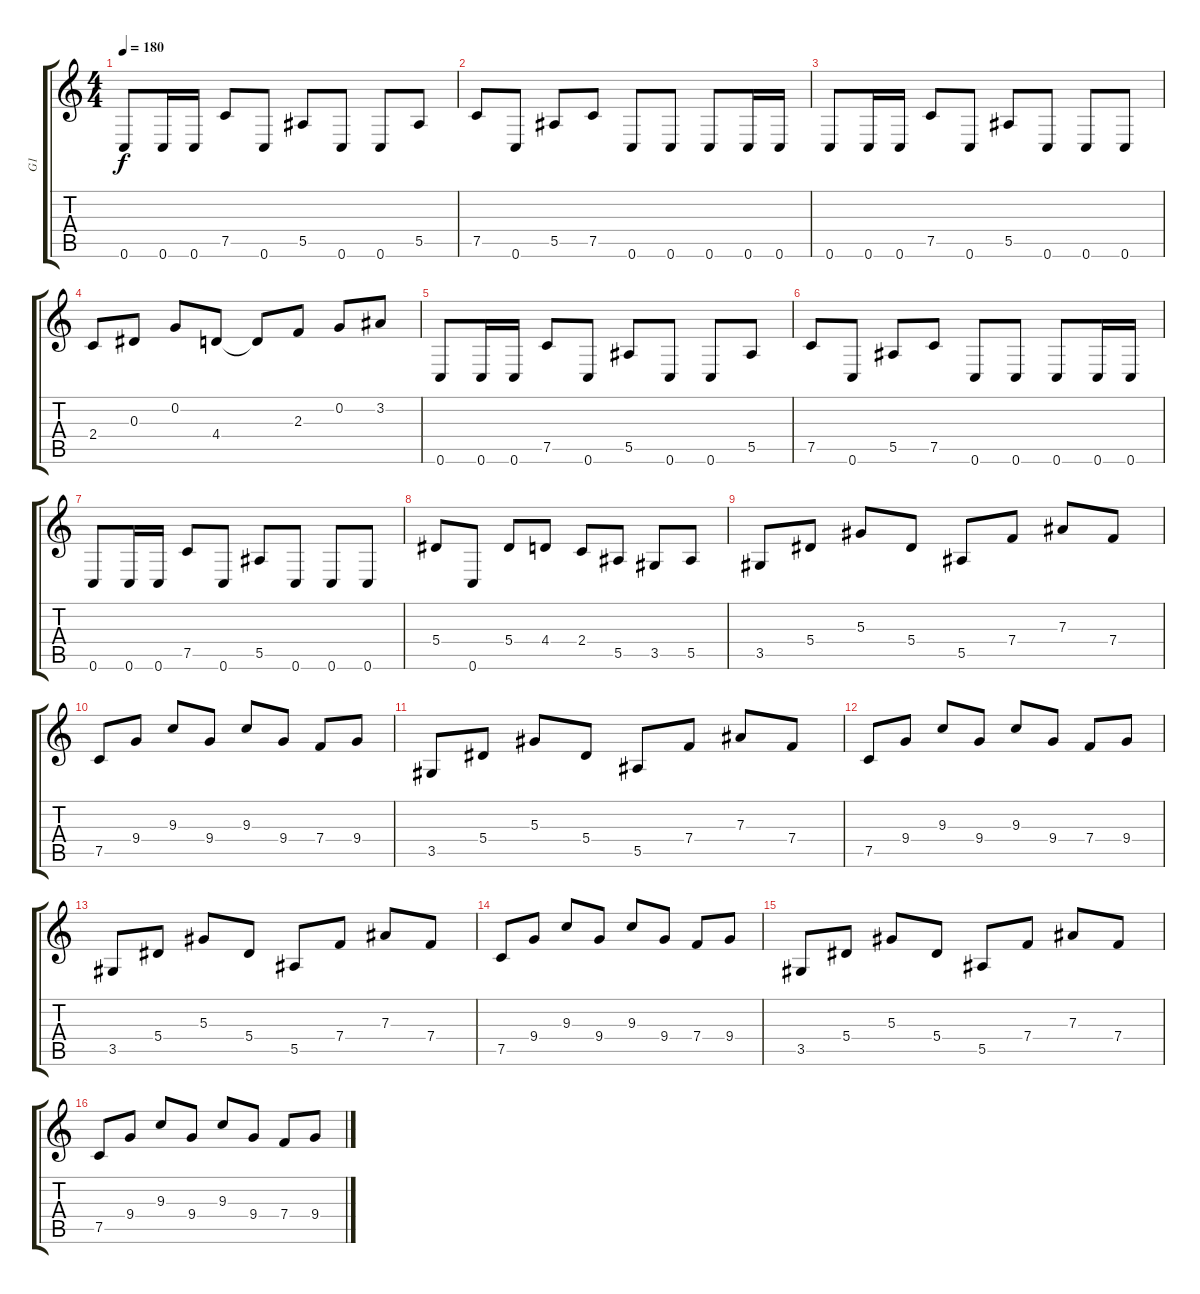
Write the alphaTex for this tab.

\track ("G1" "G1") {instrument distortionguitar}
\staff {score tabs}
\tuning (C4 G3 Eb3 Bb2 F2 C2) {hide}
\ts (4 4)
\tempo 180
\clef g2
\ks c
0.6.8{dy f} 0.6.16 0.6.16 7.5.8 0.6.8 5.5.8 0.6.8 0.6.8 5.5.8 |
7.5.8 0.6.8 5.5.8 7.5.8 0.6.8 0.6.8 0.6.8 0.6.16 0.6.16 |
0.6.8 0.6.16 0.6.16 7.5.8 0.6.8 5.5.8 0.6.8 0.6.8 0.6.8 |
2.4.8 0.3.8 0.2.8 4.4.8 4.4{t}.8 2.3.8 0.2.8 3.2.8 |
0.6.8 0.6.16 0.6.16 7.5.8 0.6.8 5.5.8 0.6.8 0.6.8 5.5.8 |
7.5.8 0.6.8 5.5.8 7.5.8 0.6.8 0.6.8 0.6.8 0.6.16 0.6.16 |
0.6.8 0.6.16 0.6.16 7.5.8 0.6.8 5.5.8 0.6.8 0.6.8 0.6.8 |
5.4.8 0.6.8 5.4.8 4.4.8 2.4.8 5.5.8 3.5.8 5.5.8 |
3.5.8 5.4.8 5.3.8 5.4.8 5.5.8 7.4.8 7.3.8 7.4.8 |
7.5.8 9.4.8 9.3.8 9.4.8 9.3.8 9.4.8 7.4.8 9.4.8 |
3.5.8 5.4.8 5.3.8 5.4.8 5.5.8 7.4.8 7.3.8 7.4.8 |
7.5.8 9.4.8 9.3.8 9.4.8 9.3.8 9.4.8 7.4.8 9.4.8 |
3.5.8 5.4.8 5.3.8 5.4.8 5.5.8 7.4.8 7.3.8 7.4.8 |
7.5.8 9.4.8 9.3.8 9.4.8 9.3.8 9.4.8 7.4.8 9.4.8 |
3.5.8 5.4.8 5.3.8 5.4.8 5.5.8 7.4.8 7.3.8 7.4.8 |
7.5.8 9.4.8 9.3.8 9.4.8 9.3.8 9.4.8 7.4.8 9.4.8
